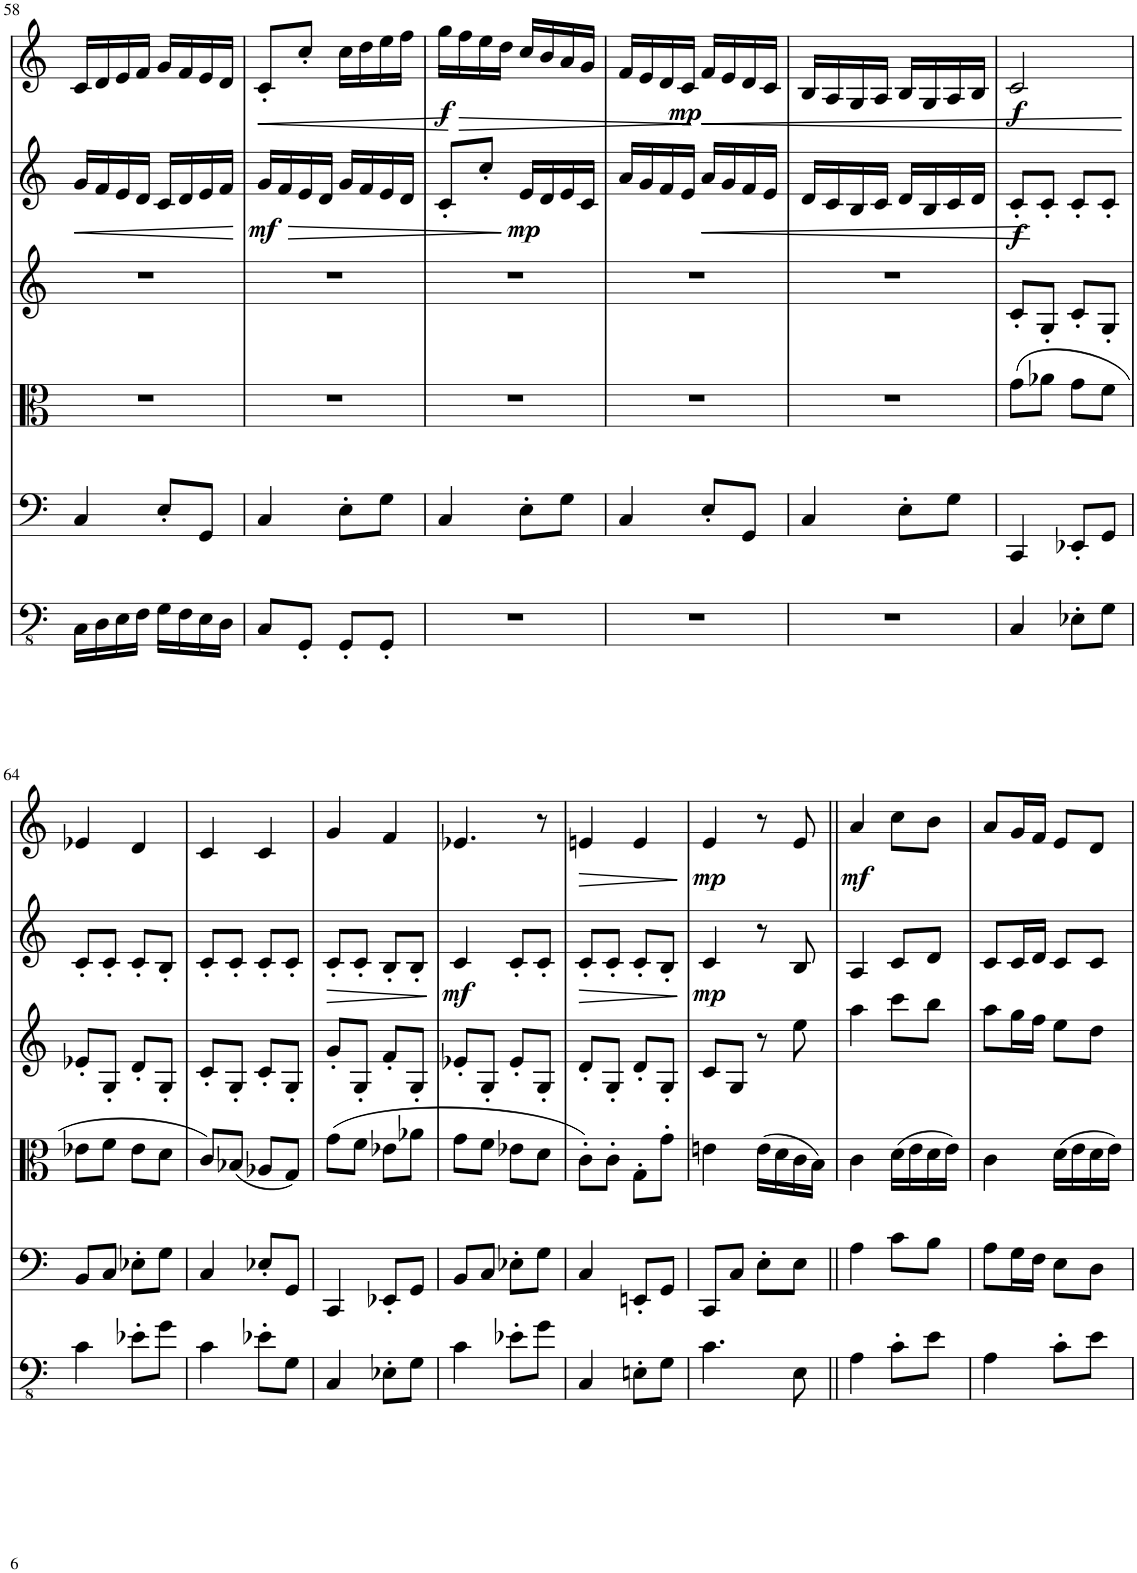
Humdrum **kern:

**kern	**kern	**kern	**kern	**kern	**dynam	**kern	**dynam	**kern	**dynam
*part7	*part6	*part5	*part4	*part3	*part3	*part2	*part2	*part1	*part1
*staff7	*staff6	*staff5	*staff4	*staff3	*staff3	*staff2	*staff2	*staff1	*staff1
*I"Piano	*I"Piano	*I"Piano	*I"Piano	*I"Piano	*	*I"Piano	*	*I"Piano	*
*	*I'Pno	*	*	*	*	*	*	*I'Pno	*
!!LO:PB:g=z
*clefFv4	*clefF4	*clefC3	*clefG2	*clefG2	*	*clefG2	*	*clefG2	*
*k[]	*k[]	*k[]	*k[]	*k[]	*	*k[]	*	*k[]	*
*M2/4	*M2/4	*M2/4	*M2/4	*M2/4	*	*M2/4	*	*M2/4	*
=58	=58	=58	=58	=58	=58	=58	=58	=58	=58
!	!	!	!	!	!LO:HP:b	!	!	!	!LO:HP:b
16CC\LL	4C/	2r	2r	16g/LL	<	16c/LL	.	16g/LL	<
16DD\	.	.	.	16f/	.	16d/	.	16f/J	.
16EE\	.	.	.	16e/	.	16e/	.	16e/L	.
16FF\JJ	.	.	.	16d/JJ	.	16f/JJ	.	16d/JJ	.
16GG\LL	8E'/L	.	.	16c/LL	.	16g/LL	.	16c/LL	.
16FF\	.	.	.	16d/	.	16f/	.	16d/J	.
16EE\	8GG/J	.	.	16e/	.	16e/	.	16e/L	.
16DD\JJ	.	.	.	16f/JJ	.	16d/JJ	.	16f/JJ	.
.	.	.	.	.	[	.	.	.	[
=59	=59	=59	=59	=59	=59	=59	=59	=59	=59
!	!	!	!	!	!LO:HP:b	!	!LO:HP:b	!	!LO:HP:b
!	!	!	!	!	!LO:DY:n=1:b	!	!	!	!LO:DY:n=1:b
8CC/L	4C/	2r	2r	16g/LL	> mf	8c'/L	<	16g/LL	> mf
.	.	.	.	16f/	.	.	.	16f/J	.
8GGG'/J	.	.	.	16e/	.	8cc'/J	.	16e/L	.
.	.	.	.	16d/JJ	.	.	.	16d/JJ	.
8GGG'/L	8E'\L	.	.	16g/LL	.	16cc\LL	.	16g/LL	.
.	.	.	.	16f/	.	16dd\	.	16f/J	.
8GGG'/J	8G\J	.	.	16e/	.	16ee\	.	16e/L	.
.	.	.	.	16d/JJ	.	16ff\JJ	.	16d/JJ	.
=60	=60	=60	=60	=60	=60	=60	=60	=60	=60
!	!	!	!	!	!	!	!LO:DY:b	!	!
2r	4C/	2r	2r	8c'/L	.	16gg\LL	f	8c'/L	.
!	!	!	!	!	!	!	!LO:HP:n=1:b	!	!
.	.	.	.	.	.	16ff\	[ >	.	.
.	.	.	.	8cc'/J	.	16ee\	.	8cc'/J	.
.	.	.	.	.	.	16dd\JJ	.	.	.
!	!	!	!	!	!LO:DY:n=1:b	!	!	!	!LO:DY:n=1:b
.	8E'\L	.	.	16e/LL	] mp	16cc/LL	.	16e/LL	] mp
.	.	.	.	16d/	.	16b/	.	16d/J	.
.	8G\J	.	.	16e/	.	16a/	.	16e/L	.
.	.	.	.	16c/JJ	.	16g/JJ	.	16c/JJ	.
=61	=61	=61	=61	=61	=61	=61	=61	=61	=61
2r	4C/	2r	2r	16a/LL	.	16f/LL	.	16a/LL	.
.	.	.	.	16g/	.	16e/	.	16g/J	.
.	.	.	.	16f/	.	16d/	.	16f/L	.
!	!	!	!	!	!	!	!LO:DY:b	!	!
.	.	.	.	16e/JJ	.	16c/JJ	mp	16e/JJ	.
!	!	!	!	!	!LO:HP:b	!	!LO:HP:n=1:b	!	!LO:HP:b
.	8E'/L	.	.	16a/LL	<	16f/LL	] <	16a/LL	<
.	.	.	.	16g/	.	16e/	.	16g/J	.
.	8GG/J	.	.	16f/	.	16d/	.	16f/L	.
.	.	.	.	16e/JJ	.	16c/JJ	.	16e/JJ	.
=62	=62	=62	=62	=62	=62	=62	=62	=62	=62
2r	4C/	2r	2r	16d/LL	.	16B/LL	.	16d/LL	.
.	.	.	.	16c/	.	16A/	.	16c/J	.
.	.	.	.	16B/	.	16G/	.	16B/L	.
.	.	.	.	16c/JJ	.	16A/JJ	.	16c/JJ	.
.	8E'\L	.	.	16d/LL	.	16B/LL	.	16d/LL	.
.	.	.	.	16B/	.	16G/	.	16B/J	.
.	8G\J	.	.	16c/	.	16A/	.	16c/L	.
.	.	.	.	16d/JJ	.	16B/JJ	.	16d/JJ	.
=63	=63	=63	=63	=63	=63	=63	=63	=63	=63
!	!	!	!	!	!LO:DY:b	!	!LO:DY:b	!	!LO:DY:b
4CC/	4CC/	(8g\L	8c'/L	8c'/L	f	2c/	f	8c'/L	f
.	.	8a-X\J	8G'/J	8c'/J	[	.	.	8c'/J	[
8EE-X'\L	8EE-X'/L	8g\L	8c'/L	8c'/L	.	.	.	8c'/L	.
8GG\J	8GG/J	8f\J	8G'/J	8c'/J	.	.	.	8c'/J	.
.	.	.	.	.	.	.	[	.	.
!!LO:LB:g=z
=64	=64	=64	=64	=64	=64	=64	=64	=64	=64
4C\	8BB/L	8e-X\L	8e-X'/L	8c'/L	.	4e-X/	.	8c'/L	.
.	8C/J	8f\J	8G'/J	8c'/J	.	.	.	8c'/J	.
8E-X'\L	8E-X'\L	8e-\L	8d'/L	8c'/L	.	4d/	.	8c'/L	.
8G\J	8G\J	8d\J	8G'/J	8B'/J	.	.	.	8B'/J	.
=65	=65	=65	=65	=65	=65	=65	=65	=65	=65
4C\	4C/	8c/L)	8c'/L	8c'/L	.	4c/	.	8c'/L	.
.	.	(8B-X/J	8G'/J	8c'/J	.	.	.	8c'/J	.
8E-X'\L	8E-X'/L	8A-X/L	8c'/L	8c'/L	.	4c/	.	8c'/L	.
8GG\J	8GG/J	8G/J)	8G'/J	8c'/J	.	.	.	8c'/J	.
=66	=66	=66	=66	=66	=66	=66	=66	=66	=66
!	!	!	!	!	!LO:HP:b	!	!	!	!LO:HP:b
4CC/	4CC/	(8g\L	8g'/L	8c'/L	>	4g/	.	8c'/L	>
.	.	8f\J	8G'/J	8c'/J	.	.	.	8c'/J	.
8EE-X'\L	8EE-X'/L	8e-X\L	8f'/L	8B'/L	.	4f/	.	8B'/L	.
8GG\J	8GG/J	8a-X\J	8G'/J	8B'/J	.	.	.	8B'/J	.
.	.	.	.	.	]	.	.	.	]
=67	=67	=67	=67	=67	=67	=67	=67	=67	=67
!	!	!	!	!	!LO:DY:b	!	!	!	!LO:DY:b
4C\	8BB/L	8g\L	8e-X'/L	4c/	mf	4.e-X/	.	4c	mf
.	8C/J	8f\J	8G'/J	.	.	.	.	.	.
8E-X'\L	8E-X'\L	8e-X\L	8e-'/L	8c'/L	.	.	.	8c'/L	.
8G\J	8G\J	8d\J	8G'/J	8c'/J	.	8r	.	8c'/J	.
=68	=68	=68	=68	=68	=68	=68	=68	=68	=68
!	!	!	!	!	!LO:HP:b	!	!LO:HP:b	!	!LO:HP:b
4CC/	4C/	8c'\L)	8d'/L	8c'/L	>	4en/	>	8c'/L	>
.	.	8c'\J	8G'/J	8c'/J	.	.	.	8c'/J	.
8EEn'\L	8EEn'/L	8G'\L	8d'/L	8c'/L	.	4e/	.	8c'/L	.
8GG\J	8GG/J	8g'\J	8G'/J	8B'/J	.	.	.	8B'/J	.
.	.	.	.	.	]	.	]	.	]
=69	=69	=69	=69	=69	=69	=69	=69	=69	=69
!	!	!	!	!	!LO:DY:b	!	!LO:DY:b	!	!LO:DY:b
4.C\	8CC/L	4en\	8c/L	4c/	mp	4e/	mp	4c	mp
.	8C/J	.	8G/J	.	.	.	.	.	.
.	8E'\L	(16e\LL	8r	8r	.	8r	.	8r	.
.	.	16d\	.	.	.	.	.	.	.
8EE\	8E\J	16c\	8ee\	8B/	.	8e/	.	8B	.
.	.	16B\JJ)	.	.	.	.	.	.	.
=70	=70	=70	=70	=70	=70	=70	=70	=70	=70
!	!	!	!	!	!	!	!LO:DY:b	!	!
4AA\	4A\	4c\	4aa\	4A/	.	4a/	mf	4A	.
8C'\L	8c\L	(16d\LL	8ccc\L	8c/L	.	8cc\L	.	8c/L	.
.	.	16e\	.	.	.	.	.	.	.
8E\J	8B\J	16d\	8bb\J	8d/J	.	8b\J	.	8d/J	.
.	.	16e\JJ)	.	.	.	.	.	.	.
=71	=71	=71	=71	=71	=71	=71	=71	=71	=71
4AA\	8A\L	4c\	8aa\L	8c/L	.	8a/L	.	8c/L	.
.	16G\L	.	16gg\L	16c/L	.	16g/L	.	16c/L	.
.	16F\JJ	.	16ff\JJ	16d/JJ	.	16f/JJ	.	16d/JJ	.
8C'\L	8E\L	(16d\LL	8ee\L	8c/L	.	8e/L	.	8c/L	.
.	.	16e\	.	.	.	.	.	.	.
8E\J	8D\J	16d\	8dd\J	8c/J	.	8d/J	.	8c/J	.
.	.	16e\JJ)	.	.	.	.	.	.	.
=	=	=	=	=	=	=	=	=	=
*-	*-	*-	*-	*-	*-	*-	*-	*-	*-
